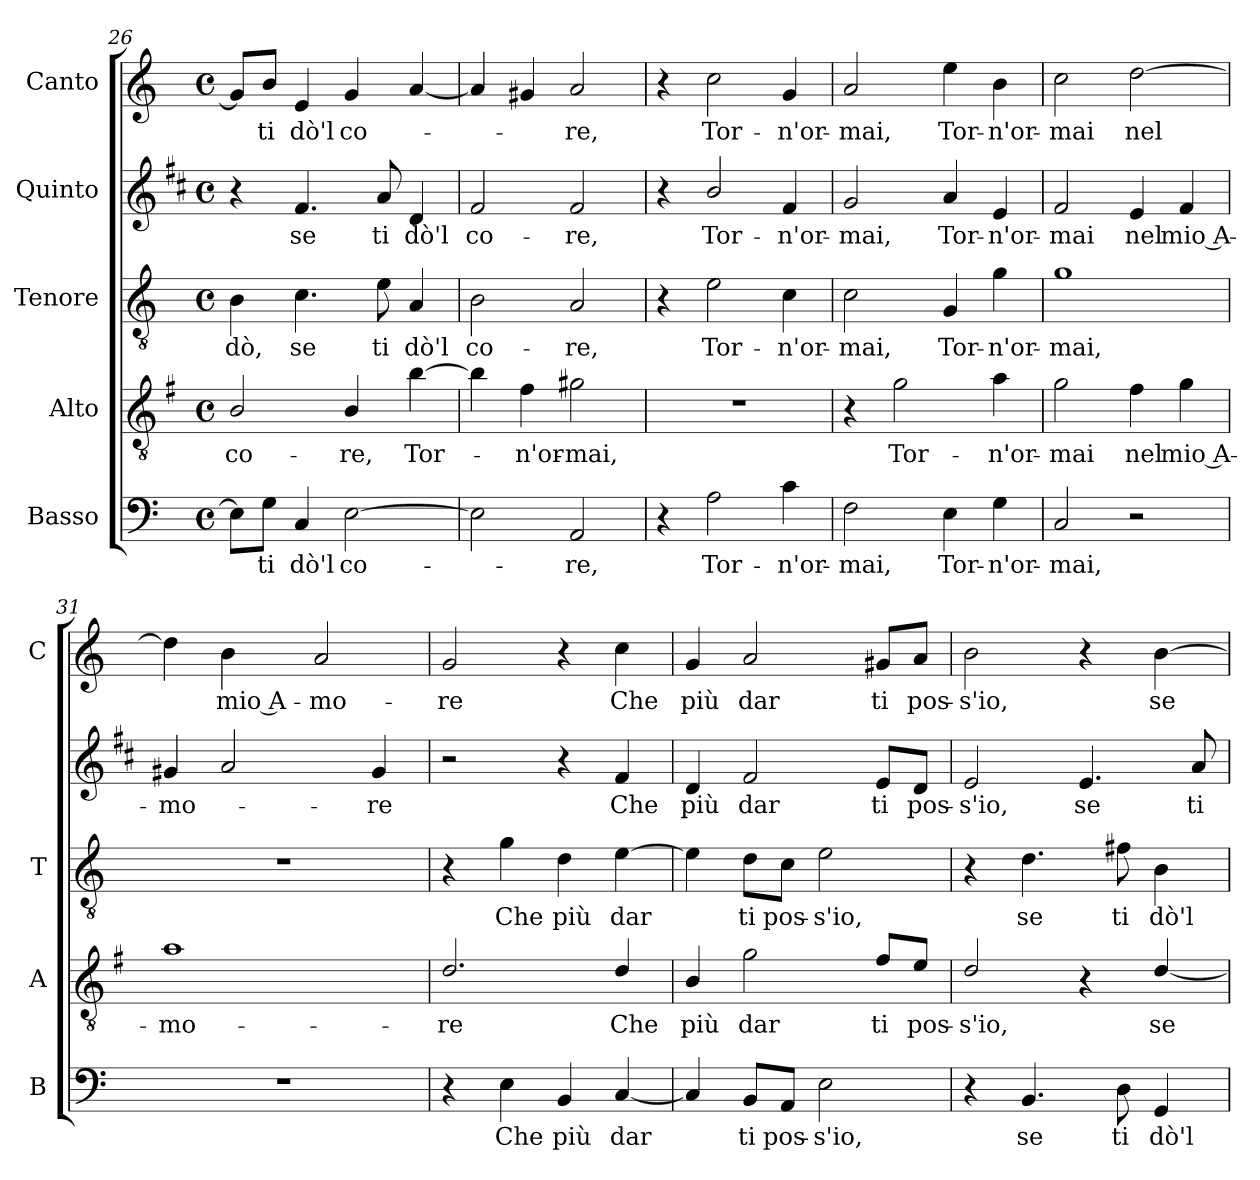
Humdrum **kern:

**kern	**text	**kern	**text	**kern	**text	**kern	**text	**kern	**text
*part5	*part5	*part4	*part4	*part3	*part3	*part2	*part2	*part1	*part1
*staff5	*staff5	*staff4	*staff4	*staff3	*staff3	*staff2	*staff2	*staff1	*staff1
*I"Basso	*	*I"Alto	*	*I"Tenore	*	*I"Quinto	*	*I"Canto	*
*I'B	*	*I'A	*	*I'T	*	*	*	*I'C	*
*clefF4	*	*clefGv2	*	*clefGv2	*	*clefG2	*	*clefG2	*
*	*	*ITrd4c7	*	*	*	*ITrd1c2	*	*	*
*k[]	*	*k[]	*	*k[]	*	*k[]	*	*k[]	*
*C:	*	*C:	*	*C:	*	*C:	*	*C:	*
*M4/4	*	*M4/4	*	*M4/4	*	*M4/4	*	*M4/4	*
*met(c)	*	*met(c)	*	*met(c)	*	*met(c)	*	*met(c)	*
=26	=26	=26	=26	=26	=26	=26	=26	=26	=26
!	!	!	!LO:LY:b	!	!LO:LY:b	!	!	!	!
8E\L]	.	2E/	co-	4B\	dò,	4r	.	8g/L]	.
!	!LO:LY:b	!	!	!	!	!	!	!	!LO:LY:b
8G\J	ti	.	.	.	.	.	.	8b/J	ti
!	!LO:LY:b	!	!	!	!LO:LY:b	!	!LO:LY:b	!	!LO:LY:b
4C/	dò'l	.	.	4.c\	se	4.e/	se	4e/	dò'l
!	!LO:LY:b	!	!LO:LY:b	!	!	!	!	!	!LO:LY:b
[2E\	co-	4E/	-re,	.	.	.	.	4g/	co-
!	!	!	!	!	!LO:LY:b	!	!LO:LY:b	!	!
.	.	.	.	8e\	ti	8g/	ti	.	.
!	!	!	!LO:LY:b	!	!LO:LY:b	!	!LO:LY:b	!	!
.	.	[4e\	Tor-	4A/	dò'l	4c/	dò'l	[4a/	.
=27	=27	=27	=27	=27	=27	=27	=27	=27	=27
!	!	!	!	!	!LO:LY:b	!	!LO:LY:b	!	!
2E\]	.	4e\]	.	2B\	co-	2e/	co-	4a/]	.
!	!	!	!LO:LY:b	!	!	!	!	!	!
.	.	4B\	-n'or-	.	.	.	.	4g#X/	.
!	!LO:LY:b	!	!LO:LY:b	!	!LO:LY:b	!	!LO:LY:b	!	!LO:LY:b
2AA/	-re,	2c#X\	-mai,	2A/	-re,	2e/	-re,	2a/	-re,
=28	=28	=28	=28	=28	=28	=28	=28	=28	=28
4r	.	1r	.	4r	.	4r	.	4r	.
!	!LO:LY:b	!	!	!	!LO:LY:b	!	!LO:LY:b	!	!LO:LY:b
2A\	Tor-	.	.	2e\	Tor-	2a/	Tor-	2cc\	Tor-
!	!LO:LY:b	!	!	!	!LO:LY:b	!	!LO:LY:b	!	!LO:LY:b
4c\	-n'or-	.	.	4c\	-n'or-	4e/	-n'or-	4g/	-n'or-
!!LO:PB:g=z
=29	=29	=29	=29	=29	=29	=29	=29	=29	=29
!	!LO:LY:b	!	!	!	!LO:LY:b	!	!LO:LY:b	!	!LO:LY:b
2F\	-mai,	4r	.	2c\	-mai,	2f/	-mai,	2a/	-mai,
!	!	!	!LO:LY:b	!	!	!	!	!	!
.	.	2c\	Tor-	.	.	.	.	.	.
!	!LO:LY:b	!	!	!	!LO:LY:b	!	!LO:LY:b	!	!LO:LY:b
4E\	Tor-	.	.	4G/	Tor-	4g/	Tor-	4ee\	Tor-
!	!LO:LY:b	!	!LO:LY:b	!	!LO:LY:b	!	!LO:LY:b	!	!LO:LY:b
4G\	-n'or-	4d\	-n'or-	4g\	-n'or-	4d/	-n'or-	4b\	-n'or-
=30	=30	=30	=30	=30	=30	=30	=30	=30	=30
!	!LO:LY:b	!	!LO:LY:b	!	!LO:LY:b	!	!LO:LY:b	!	!LO:LY:b
2C/	-mai,	2c\	-mai	1g	-mai,	2e/	-mai	2cc\	-mai
!	!	!	!LO:LY:b	!	!	!	!LO:LY:b	!	!LO:LY:b
2r	.	4B\	nel	.	.	4d/	nel	[2dd\	nel
!	!	!	!LO:LY:b	!	!	!	!LO:LY:b	!	!
.	.	4c\	mio A-	.	.	4e/	mio A-	.	.
=31	=31	=31	=31	=31	=31	=31	=31	=31	=31
!	!	!	!LO:LY:b	!	!	!	!LO:LY:b	!	!
1r	.	1d	-mo-	1r	.	4f#X/	-mo-	4dd\]	.
!	!	!	!	!	!	!	!	!	!LO:LY:b
.	.	.	.	.	.	2g/	.	4b\	mio A-
!	!	!	!	!	!	!	!	!	!LO:LY:b
.	.	.	.	.	.	.	.	2a/	-mo-
!	!	!	!	!	!	!	!LO:LY:b	!	!
.	.	.	.	.	.	4f#/	-re	.	.
=32	=32	=32	=32	=32	=32	=32	=32	=32	=32
!	!	!	!LO:LY:b	!	!	!	!	!	!LO:LY:b
4r	.	2.G/	-re	4r	.	2r	.	2g/	-re
!	!LO:LY:b	!	!	!	!LO:LY:b	!	!	!	!
4E\	Che	.	.	4g\	Che	.	.	.	.
!	!LO:LY:b	!	!	!	!LO:LY:b	!	!	!	!
4BB/	più	.	.	4d\	più	4r	.	4r	.
!	!LO:LY:b	!	!LO:LY:b	!	!LO:LY:b	!	!LO:LY:b	!	!LO:LY:b
[4C/	dar	4G/	Che	[4e\	dar	4e/	Che	4cc\	Che
=33	=33	=33	=33	=33	=33	=33	=33	=33	=33
!	!	!	!LO:LY:b	!	!	!	!LO:LY:b	!	!LO:LY:b
4C/]	.	4E/	più	4e\]	.	4c/	più	4g/	più
!	!LO:LY:b	!	!LO:LY:b	!	!LO:LY:b	!	!LO:LY:b	!	!LO:LY:b
8BB/L	ti	2c\	dar	8d\L	ti	2e/	dar	2a/	dar
!	!LO:LY:b	!	!	!	!LO:LY:b	!	!	!	!
8AA/J	pos-	.	.	8c\J	pos-	.	.	.	.
!	!LO:LY:b	!	!	!	!LO:LY:b	!	!	!	!
2E\	-s'io,	.	.	2e\	-s'io,	.	.	.	.
!	!	!	!LO:LY:b	!	!	!	!LO:LY:b	!	!LO:LY:b
.	.	8B/L	ti	.	.	8d/L	ti	8g#X/L	ti
!	!	!	!LO:LY:b	!	!	!	!LO:LY:b	!	!LO:LY:b
.	.	8A/J	pos-	.	.	8c/J	pos-	8a/J	pos-
=34	=34	=34	=34	=34	=34	=34	=34	=34	=34
!	!	!	!LO:LY:b	!	!	!	!LO:LY:b	!	!LO:LY:b
4r	.	2G/	-s'io,	4r	.	2d/	-s'io,	2b\	-s'io,
!	!LO:LY:b	!	!	!	!LO:LY:b	!	!	!	!
4.BB/	se	.	.	4.d\	se	.	.	.	.
!	!	!	!	!	!	!	!LO:LY:b	!	!
.	.	4r	.	.	.	4.d/	se	4r	.
!	!LO:LY:b	!	!	!	!LO:LY:b	!	!	!	!
8D\	ti	.	.	8f#X\	ti	.	.	.	.
!	!LO:LY:b	!	!LO:LY:b	!	!LO:LY:b	!	!	!	!LO:LY:b
4GG/	dò'l	[4G/	se	4B\	dò'l	.	.	[4b\	se
!	!	!	!	!	!	!	!LO:LY:b	!	!
.	.	.	.	.	.	8g/	ti	.	.
=	=	=	=	=	=	=	=	=	=
*-	*-	*-	*-	*-	*-	*-	*-	*-	*-
